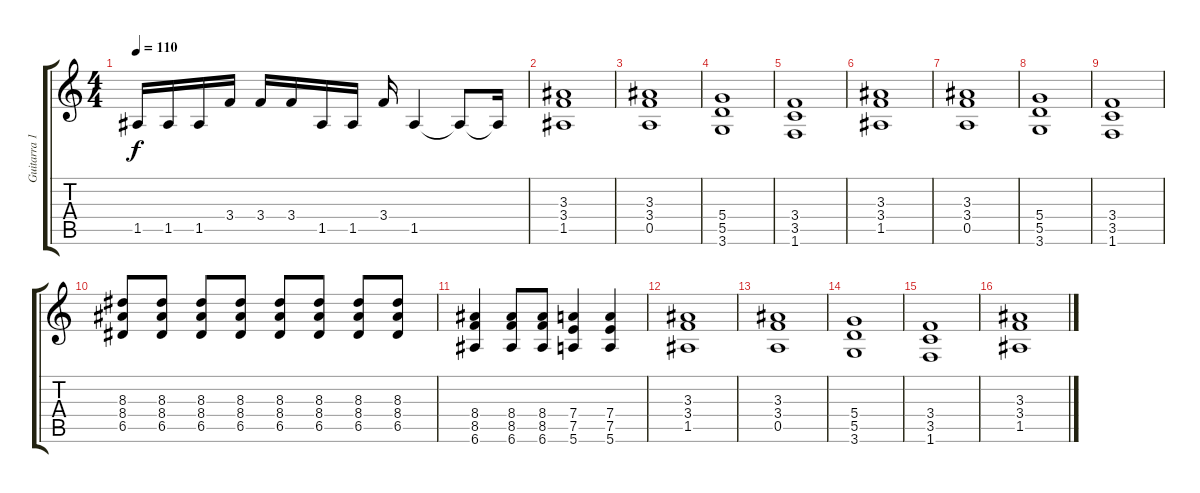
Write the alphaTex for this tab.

\track ("Guitarra 1" "Guitarra 1") {instrument overdrivenguitar}
\staff {score tabs}
\tuning (E4 B3 G3 D3 A2 E2) {hide}
\ts (4 4)
\tempo 110
\clef g2
\ks c
1.5.16{dy f} 1.5.16 1.5.16 3.4.16 3.4.16 3.4.16 1.5.16 1.5.16 3.4.16 1.5.4 1.5{t}.8 1.5{t}.16 |
(3.3 3.4 1.5).1 |
(3.3 3.4 0.5).1 |
(5.4 5.5 3.6).1 |
(3.4 3.5 1.6).1 |
(3.3 3.4 1.5).1 |
(3.3 3.4 0.5).1 |
(5.4 5.5 3.6).1 |
(3.4 3.5 1.6).1 |
(8.3 8.4 6.5).8 (8.3 8.4 6.5).8 (8.3 8.4 6.5).8 (8.3 8.4 6.5).8 (8.3 8.4 6.5).8 (8.3 8.4 6.5).8 (8.3 8.4 6.5).8 (8.3 8.4 6.5).8 |
(8.4 8.5 6.6).4 (8.4 8.5 6.6).8 (8.4 8.5 6.6).8 (7.4 7.5 5.6).4 (7.4 7.5 5.6).4 |
(3.3 3.4 1.5).1 |
(3.3 3.4 0.5).1 |
(5.4 5.5 3.6).1 |
(3.4 3.5 1.6).1 |
(3.3 3.4 1.5).1
